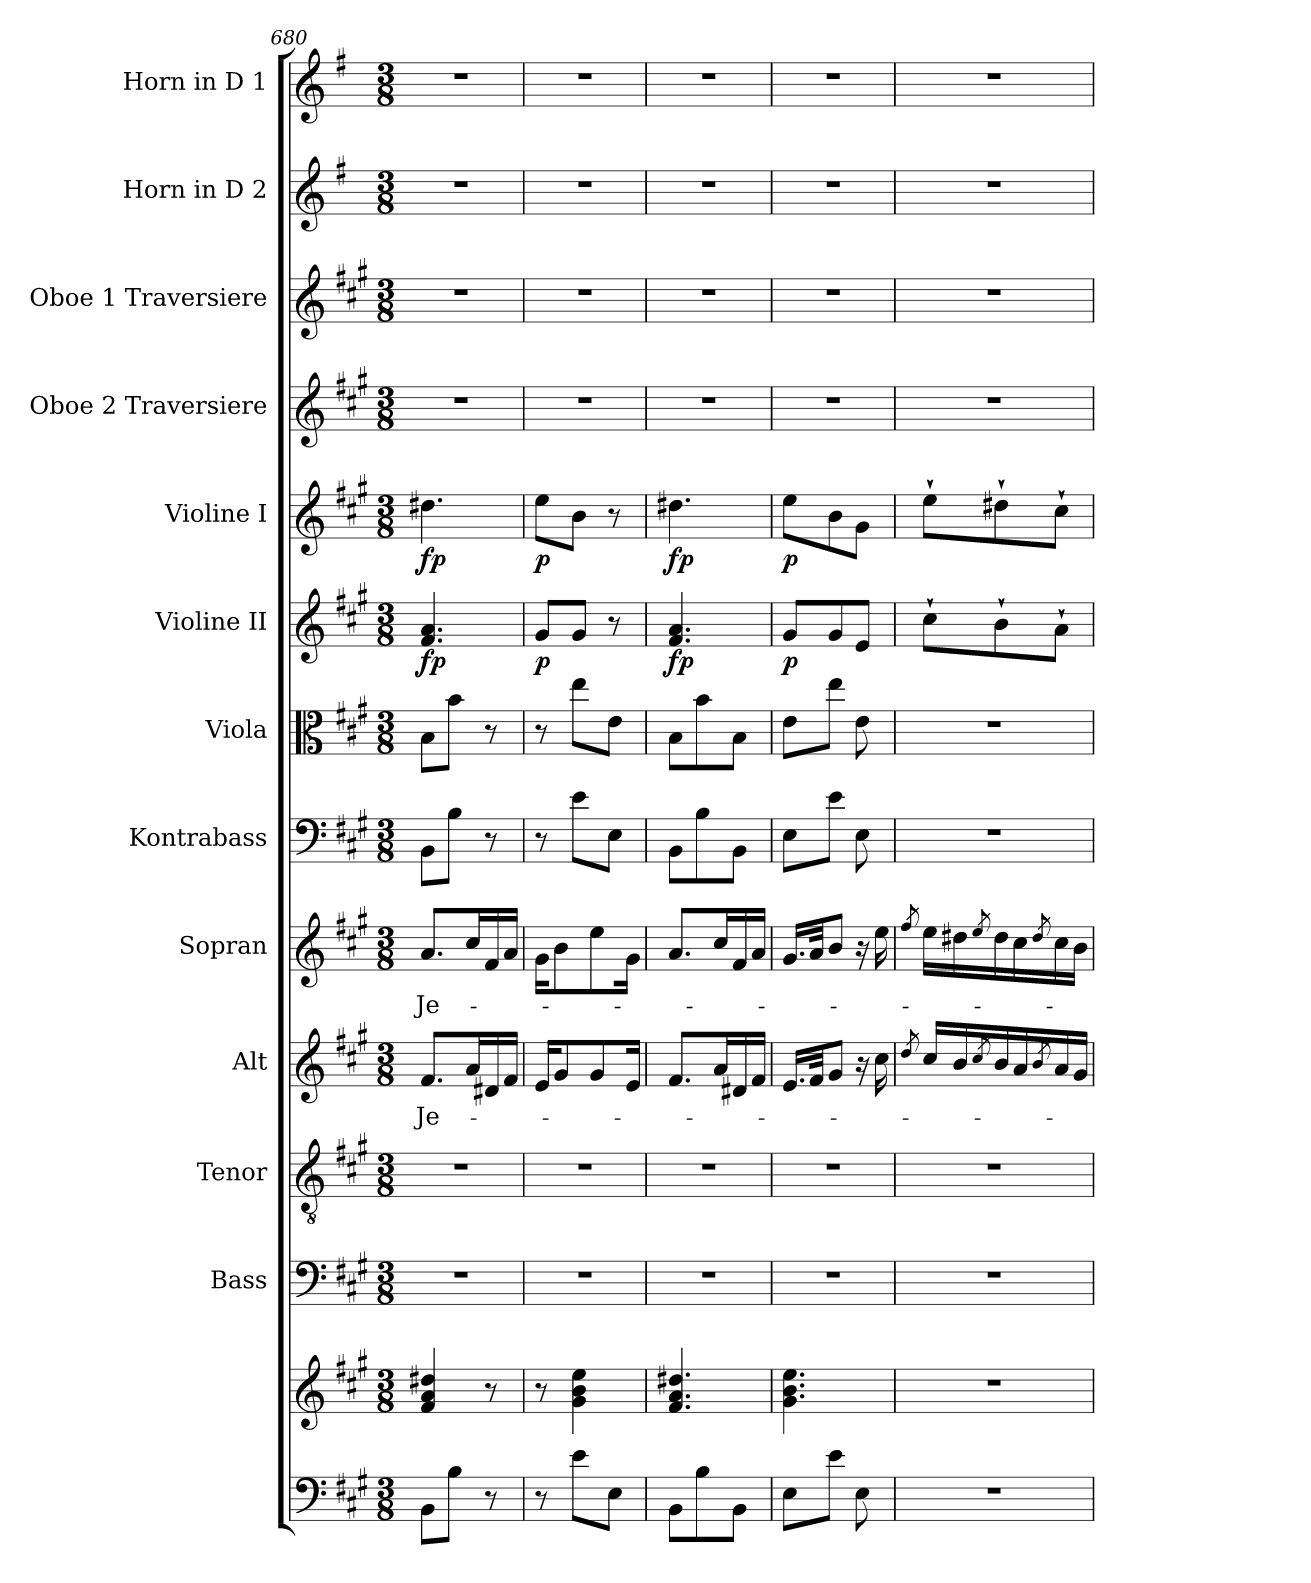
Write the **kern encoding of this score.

**kern	**kern	**kern	**kern	**kern	**text	**kern	**text	**kern	**kern	**kern	**dynam	**kern	**dynam	**kern	**kern	**kern	**kern
*part13	*part13	*part12	*part11	*part10	*part10	*part9	*part9	*part8	*part7	*part6	*part6	*part5	*part5	*part4	*part3	*part2	*part1
*staff14	*staff13	*staff12	*staff11	*staff10	*staff10	*staff9	*staff9	*staff8	*staff7	*staff6	*staff6	*staff5	*staff5	*staff4	*staff3	*staff2	*staff1
*	*	*I"Bass	*I"Tenor	*I"Alt	*	*I"Sopran	*	*I"Kontrabass	*I"Viola	*I"Violine II	*	*I"Violine I	*	*I"Oboe 2 Traversiere	*I"Oboe 1 Traversiere	*I"Horn in D 2	*I"Horn in D 1
*	*	*I'B.	*I'T.	*I'A.	*	*I'S.	*	*I'Kb.	*I'Vla.	*I'Vl. II	*	*I'Vl. I	*	*I'Ob. 2 Tr.	*I'Ob. 1 Tr.	*I'Hrn. D 2	*I'Hrn. D 1
*clefF4	*clefG2	*clefF4	*clefGv2	*clefG2	*	*clefG2	*	*clefF4	*clefC3	*clefG2	*	*clefG2	*	*clefG2	*clefG2	*clefG2	*clefG2
*	*	*	*	*	*	*	*	*ITrd7c12	*	*	*	*	*	*	*	*ITrd6c10	*ITrd6c10
*k[f#c#g#]	*k[f#c#g#]	*k[f#c#g#]	*k[f#c#g#]	*k[f#c#g#]	*	*k[f#c#g#]	*	*k[f#c#g#]	*k[f#c#g#]	*k[f#c#g#]	*	*k[f#c#g#]	*	*k[f#c#g#]	*k[f#c#g#]	*k[f#c#g#]	*k[f#c#g#]
*A:	*A:	*A:	*A:	*A:	*	*A:	*	*A:	*A:	*A:	*	*A:	*	*A:	*A:	*A:	*A:
*M3/8	*M3/8	*M3/8	*M3/8	*M3/8	*	*M3/8	*	*M3/8	*M3/8	*M3/8	*	*M3/8	*	*M3/8	*M3/8	*M3/8	*M3/8
=680	=680	=680	=680	=680	=680	=680	=680	=680	=680	=680	=680	=680	=680	=680	=680	=680	=680
!	!	!	!	!	!LO:LY:b	!	!LO:LY:b	!	!	!	!LO:DY:b	!	!LO:DY:b	!	!	!	!
8BB\L	4f#/ 4a/ 4dd#X/	4.r	4.r	8.f#/L	Je-	8.a/L	Je-	8BBB\L	8B\L	4.f#/ 4.a/	fp	4.dd#X\	fp	4.r	4.r	4.r	4.r
8B\J	.	.	.	.	.	.	.	8BB\J	8b\J	.	.	.	.	.	.	.	.
.	.	.	.	16a/L	.	16cc#/L	.	.	.	.	.	.	.	.	.	.	.
8r	8r	.	.	16d#X/	.	16f#/	.	8r	8r	.	.	.	.	.	.	.	.
.	.	.	.	16f#/JJ	.	16a/JJ	.	.	.	.	.	.	.	.	.	.	.
=681	=681	=681	=681	=681	=681	=681	=681	=681	=681	=681	=681	=681	=681	=681	=681	=681	=681
!	!	!	!	!	!	!	!	!	!	!	!LO:DY:b	!	!LO:DY:b	!	!	!	!
8r	8r	4.r	4.r	16e/KL	.	16g#\KL	.	8r	8r	8g#/L	p	8ee\L	p	4.r	4.r	4.r	4.r
.	.	.	.	8g#/	.	8b\	.	.	.	.	.	.	.	.	.	.	.
8e\L	4g#\ 4b\ 4ee\	.	.	.	.	.	.	8E\L	8ee\L	8g#/J	.	8b\J	.	.	.	.	.
.	.	.	.	8g#/	.	8ee\	.	.	.	.	.	.	.	.	.	.	.
8E\J	.	.	.	.	.	.	.	8EE\J	8e\J	8r	.	8r	.	.	.	.	.
.	.	.	.	16e/Jk	.	16g#\Jk	.	.	.	.	.	.	.	.	.	.	.
=682	=682	=682	=682	=682	=682	=682	=682	=682	=682	=682	=682	=682	=682	=682	=682	=682	=682
!	!	!	!	!	!	!	!	!	!	!	!LO:DY:b	!	!LO:DY:b	!	!	!	!
8BB\L	4.f#/ 4.a/ 4.dd#X/	4.r	4.r	8.f#/L	.	8.a/L	.	8BBB\L	8B\L	4.f#/ 4.a/	fp	4.dd#X\	fp	4.r	4.r	4.r	4.r
8B\	.	.	.	.	.	.	.	8BB\	8b\	.	.	.	.	.	.	.	.
.	.	.	.	16a/L	.	16cc#/L	.	.	.	.	.	.	.	.	.	.	.
8BB\J	.	.	.	16d#X/	.	16f#/	.	8BBB\J	8B\J	.	.	.	.	.	.	.	.
.	.	.	.	16f#/JJ	.	16a/JJ	.	.	.	.	.	.	.	.	.	.	.
=683	=683	=683	=683	=683	=683	=683	=683	=683	=683	=683	=683	=683	=683	=683	=683	=683	=683
!	!	!	!	!	!	!	!	!	!	!	!LO:DY:b	!	!LO:DY:b	!	!	!	!
8E\L	4.g#\ 4.b\ 4.ee\	4.r	4.r	16.e/LL	.	16.g#/LL	.	8EE\L	8e\L	8g#/L	p	8ee\L	p	4.r	4.r	4.r	4.r
.	.	.	.	32f#/Jk	.	32a/Jk	.	.	.	.	.	.	.	.	.	.	.
8e\J	.	.	.	8g#/J	.	8b/J	.	8E\J	8ee\J	8g#/	.	8b\	.	.	.	.	.
8E\	.	.	.	16r	.	16r	.	8EE\	8e\	8e/J	.	8g#\J	.	.	.	.	.
.	.	.	.	16cc#\	.	16ee\	.	.	.	.	.	.	.	.	.	.	.
!!LO:PB:g=z
=684	=684	=684	=684	=684	=684	=684	=684	=684	=684	=684	=684	=684	=684	=684	=684	=684	=684
.	.	.	.	8qdd/	.	8qff#/	.	.	.	.	.	.	.	.	.	.	.
4.r	4.r	4.r	4.r	16cc#/LL	.	16ee\LL	.	4.r	4.r	8cc#`>\L	.	8ee`>\L	.	4.r	4.r	4.r	4.r
.	.	.	.	16b/	.	16dd#X\	.	.	.	.	.	.	.	.	.	.	.
.	.	.	.	8qcc#/	.	8qee/	.	.	.	.	.	.	.	.	.	.	.
.	.	.	.	16b/	.	16dd#\	.	.	.	8b`>\	.	8dd#X`>\	.	.	.	.	.
.	.	.	.	16a/	.	16cc#\	.	.	.	.	.	.	.	.	.	.	.
.	.	.	.	8qb/	.	8qdd#/	.	.	.	.	.	.	.	.	.	.	.
.	.	.	.	16a/	.	16cc#\	.	.	.	8a`>\J	.	8cc#`>\J	.	.	.	.	.
.	.	.	.	16g#/JJ	.	16b\JJ	.	.	.	.	.	.	.	.	.	.	.
=	=	=	=	=	=	=	=	=	=	=	=	=	=	=	=	=	=
*-	*-	*-	*-	*-	*-	*-	*-	*-	*-	*-	*-	*-	*-	*-	*-	*-	*-
